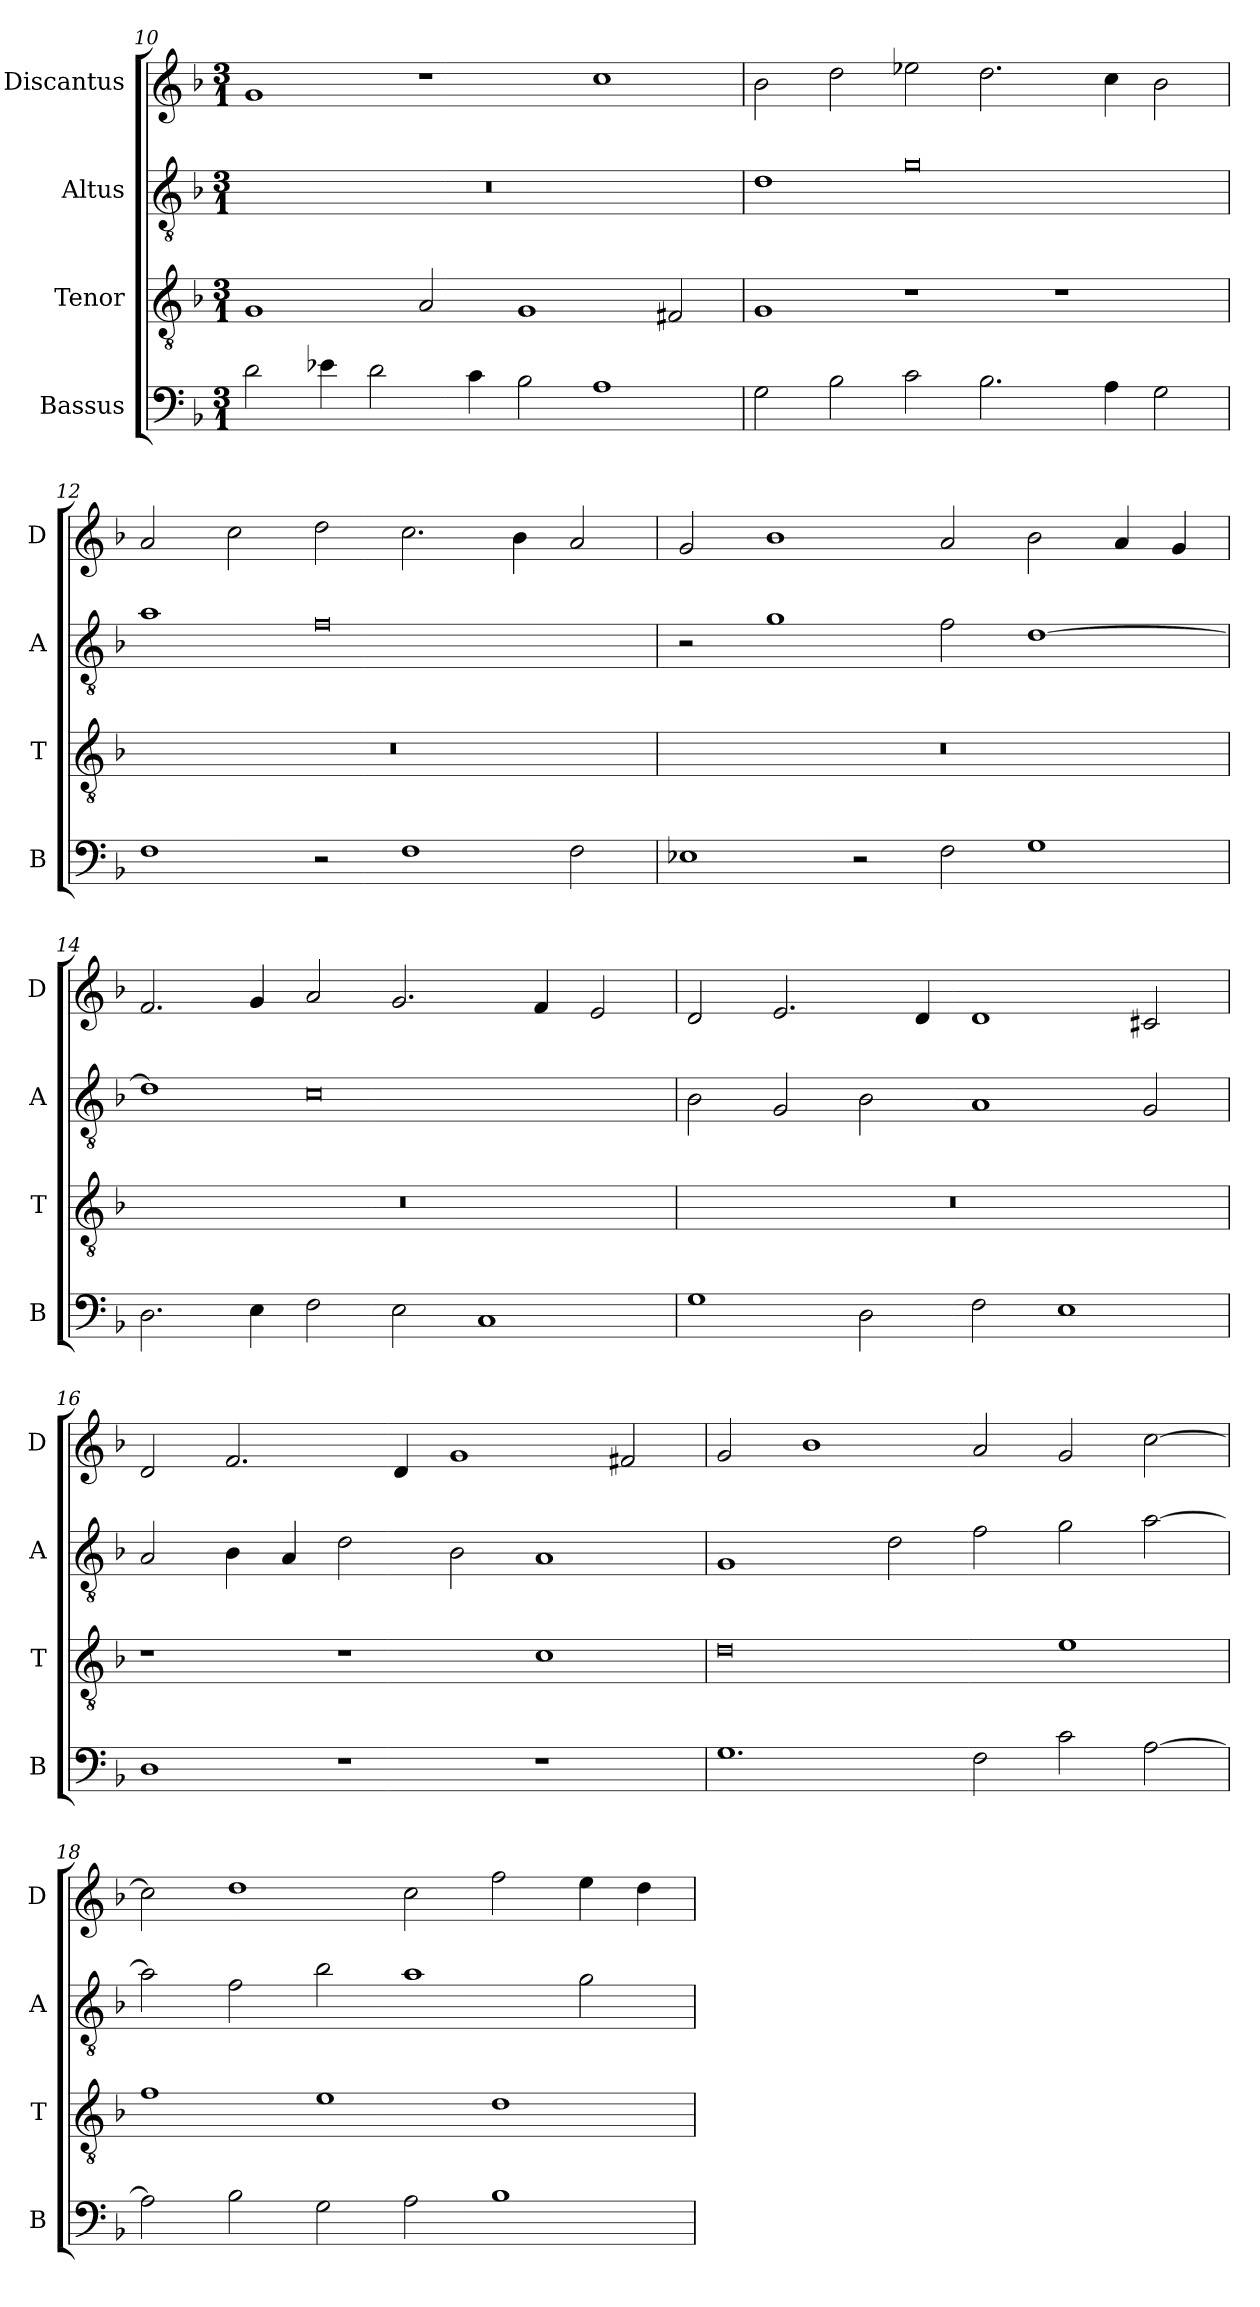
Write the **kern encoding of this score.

**kern	**kern	**kern	**kern
*part4	*part3	*part2	*part1
*staff4	*staff3	*staff2	*staff1
*I"Bassus	*I"Tenor	*I"Altus	*I"Discantus
*I'B	*I'T	*I'A	*I'D
*clefF4	*clefGv2	*clefGv2	*clefG2
*k[b-]	*k[b-]	*k[b-]	*k[b-]
*M3/1	*M3/1	*M3/1	*M3/1
=10	=10	=10	=10
2d\	1G	0.r	1g
4e-X\	.	.	.
2d\	.	.	.
.	2A/	.	1r
4c\	.	.	.
2B-\	1G	.	.
1A	.	.	1cc
.	2F#X/	.	.
=11	=11	=11	=11
2G\	1G	1d	2b-\
2B-\	.	.	2dd\
2c\	1r	0g	2ee-X\
2.B-\	.	.	2.dd\
.	1r	.	.
4A\	.	.	4cc\
2G\	.	.	2b-\
=12	=12	=12	=12
1F	0.r	1a	2a/
.	.	.	2cc\
2r	.	0f	2dd\
1F	.	.	2.cc\
.	.	.	4b-\
2F\	.	.	2a/
=13	=13	=13	=13
1E-X	0.r	2r	2g/
.	.	1g	1b-
2r	.	.	.
2F\	.	2f\	2a/
1G	.	[1d	2b-\
.	.	.	4a/
.	.	.	4g/
=14	=14	=14	=14
2.D\	0.r	1d]	2.f/
4E\	.	.	4g/
2F\	.	0c	2a/
2E\	.	.	2.g/
1C	.	.	.
.	.	.	4f/
.	.	.	2e/
=15	=15	=15	=15
1G	0.r	2B-\	2d/
.	.	2G/	2.e/
2D\	.	2B-\	.
.	.	.	4d/
2F\	.	1A	1d
1E	.	.	.
.	.	2G/	2c#X/
=16	=16	=16	=16
1D	1r	2A/	2d/
.	.	4B-\	2.f/
.	.	4A/	.
1r	1r	2d\	.
.	.	.	4d/
.	.	2B-\	1g
1r	1c	1A	.
.	.	.	2f#X/
=17	=17	=17	=17
1.G	0d	1G	2g/
.	.	.	1b-
.	.	2d\	.
2F\	.	2f\	2a/
2c\	1e	2g\	2g/
[2A\	.	[2a\	[2cc\
=18	=18	=18	=18
2A\]	1f	2a\]	2cc\]
2B-\	.	2f\	1dd
2G\	1e	2b-\	.
2A\	.	1a	2cc\
1B-	1d	.	2ff\
.	.	2g\	4ee\
.	.	.	4dd\
=	=	=	=
*-	*-	*-	*-
